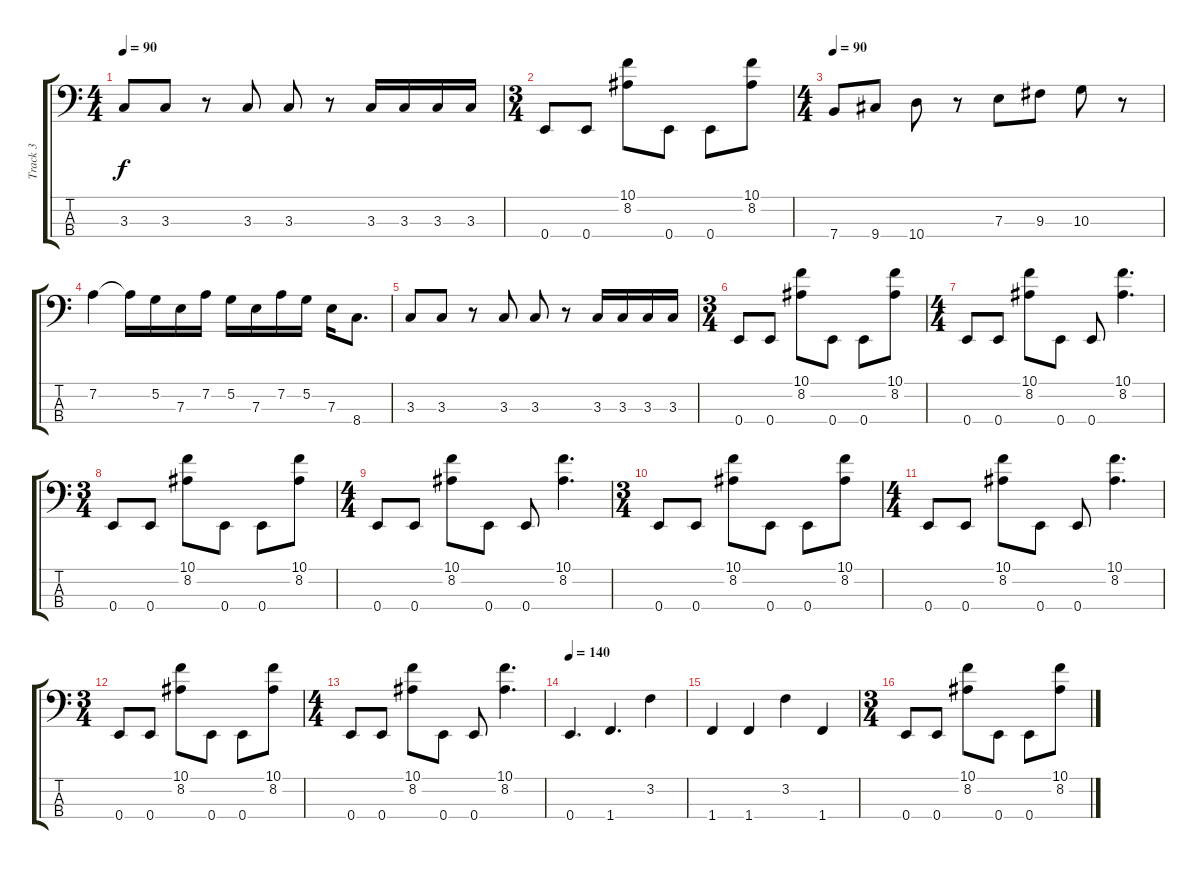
\track ("Track 3" "Track 3") {instrument electricbasspick}
\staff {score tabs}
\tuning (G2 D2 A1 E1) {hide}
\ts (4 4)
\tempo 90
\clef f4
\ks c
3.3.8{dy f} 3.3.8 r.8 3.3.8 3.3.8 r.8 3.3.16 3.3.16 3.3.16 3.3.16 |
\ts (3 4)
0.4.8 0.4.8 (10.1 8.2).8 0.4.8 0.4.8 (10.1 8.2).8 |
\ts (4 4)
\tempo 90
7.4.8 9.4.8 10.4.8 r.8 7.3.8 9.3.8 10.3.8 r.8 |
7.2.4 7.2{t}.16 5.2.16 7.3.16 7.2.16 5.2.16 7.3.16 7.2.16 5.2.16 7.3.16 8.4.8{d} |
3.3.8 3.3.8 r.8 3.3.8 3.3.8 r.8 3.3.16 3.3.16 3.3.16 3.3.16 |
\ts (3 4)
0.4.8 0.4.8 (10.1 8.2).8 0.4.8 0.4.8 (10.1 8.2).8 |
\ts (4 4)
0.4.8 0.4.8 (10.1 8.2).8 0.4.8 0.4.8 (10.1 8.2).4{d} |
\ts (3 4)
0.4.8 0.4.8 (10.1 8.2).8 0.4.8 0.4.8 (10.1 8.2).8 |
\ts (4 4)
0.4.8 0.4.8 (10.1 8.2).8 0.4.8 0.4.8 (10.1 8.2).4{d} |
\ts (3 4)
0.4.8 0.4.8 (10.1 8.2).8 0.4.8 0.4.8 (10.1 8.2).8 |
\ts (4 4)
0.4.8 0.4.8 (10.1 8.2).8 0.4.8 0.4.8 (10.1 8.2).4{d} |
\ts (3 4)
0.4.8 0.4.8 (10.1 8.2).8 0.4.8 0.4.8 (10.1 8.2).8 |
\ts (4 4)
0.4.8 0.4.8 (10.1 8.2).8 0.4.8 0.4.8 (10.1 8.2).4{d} |
\tempo 140
0.4.4{d} 1.4.4{d} 3.2.4 |
1.4.4 1.4.4 3.2.4 1.4.4 |
\ts (3 4)
0.4.8 0.4.8 (10.1 8.2).8 0.4.8 0.4.8 (10.1 8.2).8
